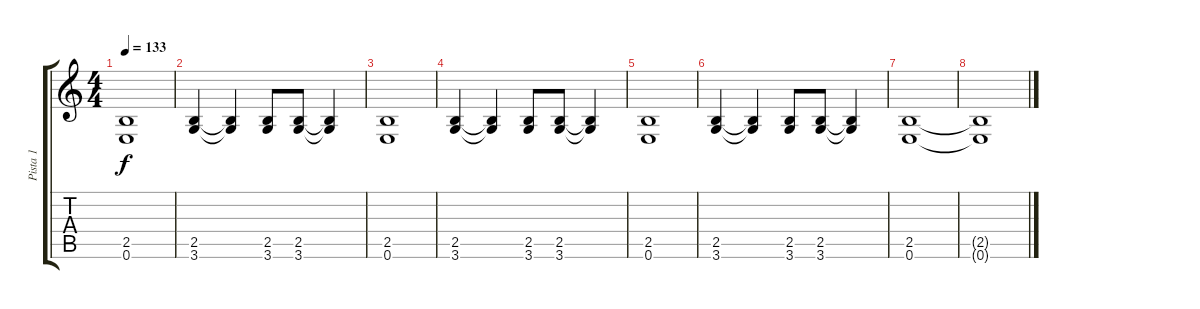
\track ("Pista 1" "Pista 1") {instrument distortionguitar}
\staff {score tabs}
\tuning (E4 B3 G3 D3 A2 E2) {hide}
\ts (4 4)
\tempo 133
\clef g2
\ks c
(2.5 0.6).1{dy f} |
(2.5 3.6).4 (2.5{t} 3.6{t}).4 (2.5 3.6).8 (2.5 3.6).8 (2.5{t} 3.6{t}).4 |
(2.5 0.6).1 |
(2.5 3.6).4 (2.5{t} 3.6{t}).4 (2.5 3.6).8 (2.5 3.6).8 (2.5{t} 3.6{t}).4 |
(2.5 0.6).1 |
(2.5 3.6).4 (2.5{t} 3.6{t}).4 (2.5 3.6).8 (2.5 3.6).8 (2.5{t} 3.6{t}).4 |
(2.5 0.6).1 |
(2.5{t} 0.6{t}).1
